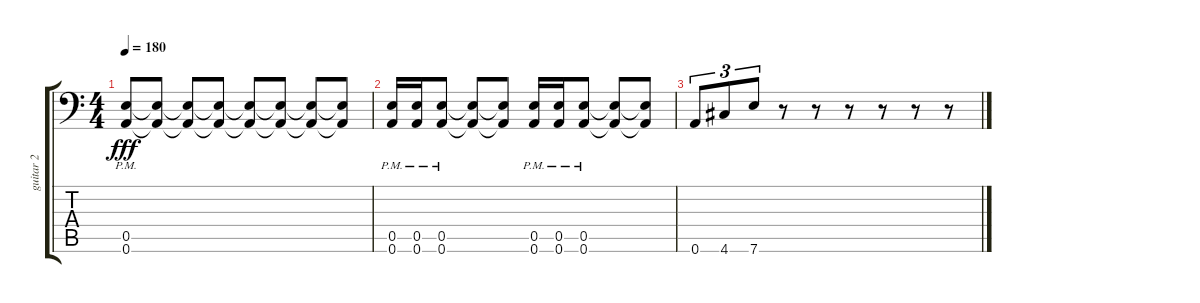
\track ("guitar 2" "guitar 2") {instrument distortionguitar}
\staff {score tabs}
\tuning (B3 Gb3 D3 A2 E2 A1) {hide}
\ts (4 4)
\tempo 180
\clef f4
\ks c
(0.5{pm} 0.6{pm}).8{dy fff} (0.5{t} 0.6{t}).8 (0.5{t} 0.6{t}).8 (0.5{t} 0.6{t}).8 (0.5{t} 0.6{t}).8 (0.5{t} 0.6{t}).8 (0.5{t} 0.6{t}).8 (0.5{t} 0.6{t}).8 |
(0.5{pm} 0.6{pm}).16 (0.5{pm} 0.6{pm}).16 (0.5{pm} 0.6{pm}).8 (0.5{t} 0.6{t}).8 (0.5{t} 0.6{t}).8 (0.5{pm} 0.6{pm}).16 (0.5{pm} 0.6{pm}).16 (0.5{pm} 0.6{pm}).8 (0.5{t} 0.6{t}).8 (0.5{t} 0.6{t}).8 |
0.6.8{tu (3 2)} 4.6.8{tu (3 2)} 7.6.8{tu (3 2)} r.8 r.8 r.8 r.8 r.8 r.8
